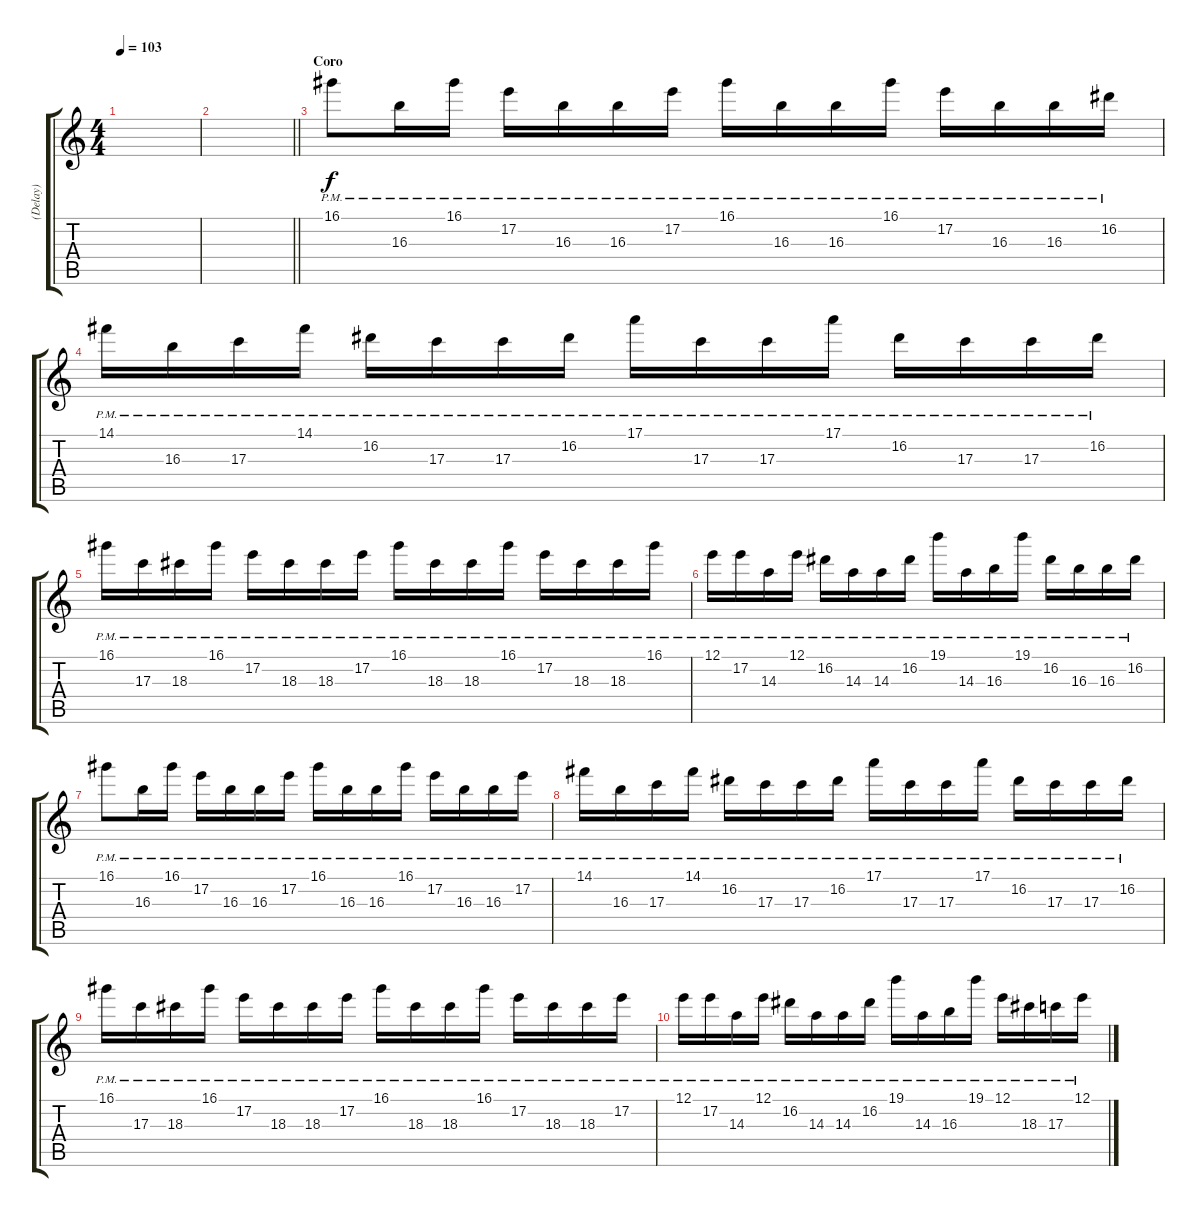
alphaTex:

\track ("(Delay)" "(Delay)") {instrument overdrivenguitar}
\staff {score tabs}
\tuning (E4 B3 G3 D3 A2 E2) {hide}
\ts (4 4)
\tempo 103
\clef g2
\ks c
|
\barLineRight lightlight
|
\section ("" "Coro")
16.1{pm}.8 16.3{pm}.16 16.1{pm}.16 17.2{pm}.16 16.3{pm}.16 16.3{pm}.16 17.2{pm}.16 16.1{pm}.16 16.3{pm}.16 16.3{pm}.16 16.1{pm}.16 17.2{pm}.16 16.3{pm}.16 16.3{pm}.16 16.2{pm}.16 |
14.1{pm}.16 16.3{pm}.16 17.3{pm}.16 14.1{pm}.16 16.2{pm}.16 17.3{pm}.16 17.3{pm}.16 16.2{pm}.16 17.1{pm}.16 17.3{pm}.16 17.3{pm}.16 17.1{pm}.16 16.2{pm}.16 17.3{pm}.16 17.3{pm}.16 16.2{pm}.16 |
16.1{pm}.16 17.3{pm}.16 18.3{pm}.16 16.1{pm}.16 17.2{pm}.16 18.3{pm}.16 18.3{pm}.16 17.2{pm}.16 16.1{pm}.16 18.3{pm}.16 18.3{pm}.16 16.1{pm}.16 17.2{pm}.16 18.3{pm}.16 18.3{pm}.16 16.1{pm}.16 |
12.1{pm}.16 17.2{pm}.16 14.3{pm}.16 12.1{pm}.16 16.2{pm}.16 14.3{pm}.16 14.3{pm}.16 16.2{pm}.16 19.1{pm}.16 14.3{pm}.16 16.3{pm}.16 19.1{pm}.16 16.2{pm}.16 16.3{pm}.16 16.3{pm}.16 16.2{pm}.16 |
16.1{pm}.8 16.3{pm}.16 16.1{pm}.16 17.2{pm}.16 16.3{pm}.16 16.3{pm}.16 17.2{pm}.16 16.1{pm}.16 16.3{pm}.16 16.3{pm}.16 16.1{pm}.16 17.2{pm}.16 16.3{pm}.16 16.3{pm}.16 17.2{pm}.16 |
14.1{pm}.16 16.3{pm}.16 17.3{pm}.16 14.1{pm}.16 16.2{pm}.16 17.3{pm}.16 17.3{pm}.16 16.2{pm}.16 17.1{pm}.16 17.3{pm}.16 17.3{pm}.16 17.1{pm}.16 16.2{pm}.16 17.3{pm}.16 17.3{pm}.16 16.2{pm}.16 |
16.1{pm}.16 17.3{pm}.16 18.3{pm}.16 16.1{pm}.16 17.2{pm}.16 18.3{pm}.16 18.3{pm}.16 17.2{pm}.16 16.1{pm}.16 18.3{pm}.16 18.3{pm}.16 16.1{pm}.16 17.2{pm}.16 18.3{pm}.16 18.3{pm}.16 17.2{pm}.16 |
12.1{pm}.16 17.2{pm}.16 14.3{pm}.16 12.1{pm}.16 16.2{pm}.16 14.3{pm}.16 14.3{pm}.16 16.2{pm}.16 19.1{pm}.16 14.3{pm}.16 16.3{pm}.16 19.1{pm}.16 12.1{pm}.16 18.3{pm}.16 17.3{pm}.16 12.1{pm}.16
